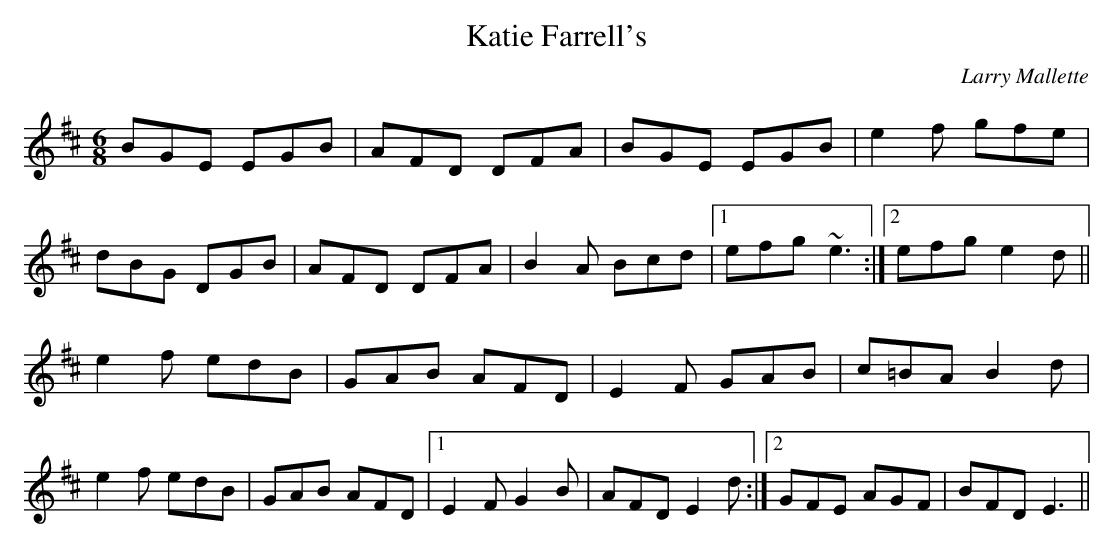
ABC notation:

X:1
T:Katie Farrell's
C:Larry Mallette
M:6/8
L:1/8
K:D
BGE EGB|AFD DFA|BGE EGB|e2f gfe|!
dBG DGB|AFD DFA|B2A Bcd|[1 efg ~e3:|[2 efg e2d||!
e2f edB|GAB AFD|E2F GAB|c=BA B2d|!
e2f edB|GAB AFD|[1 E2F G2B|AFD E2d:|[2 GFE AGF|BFD E3||!
